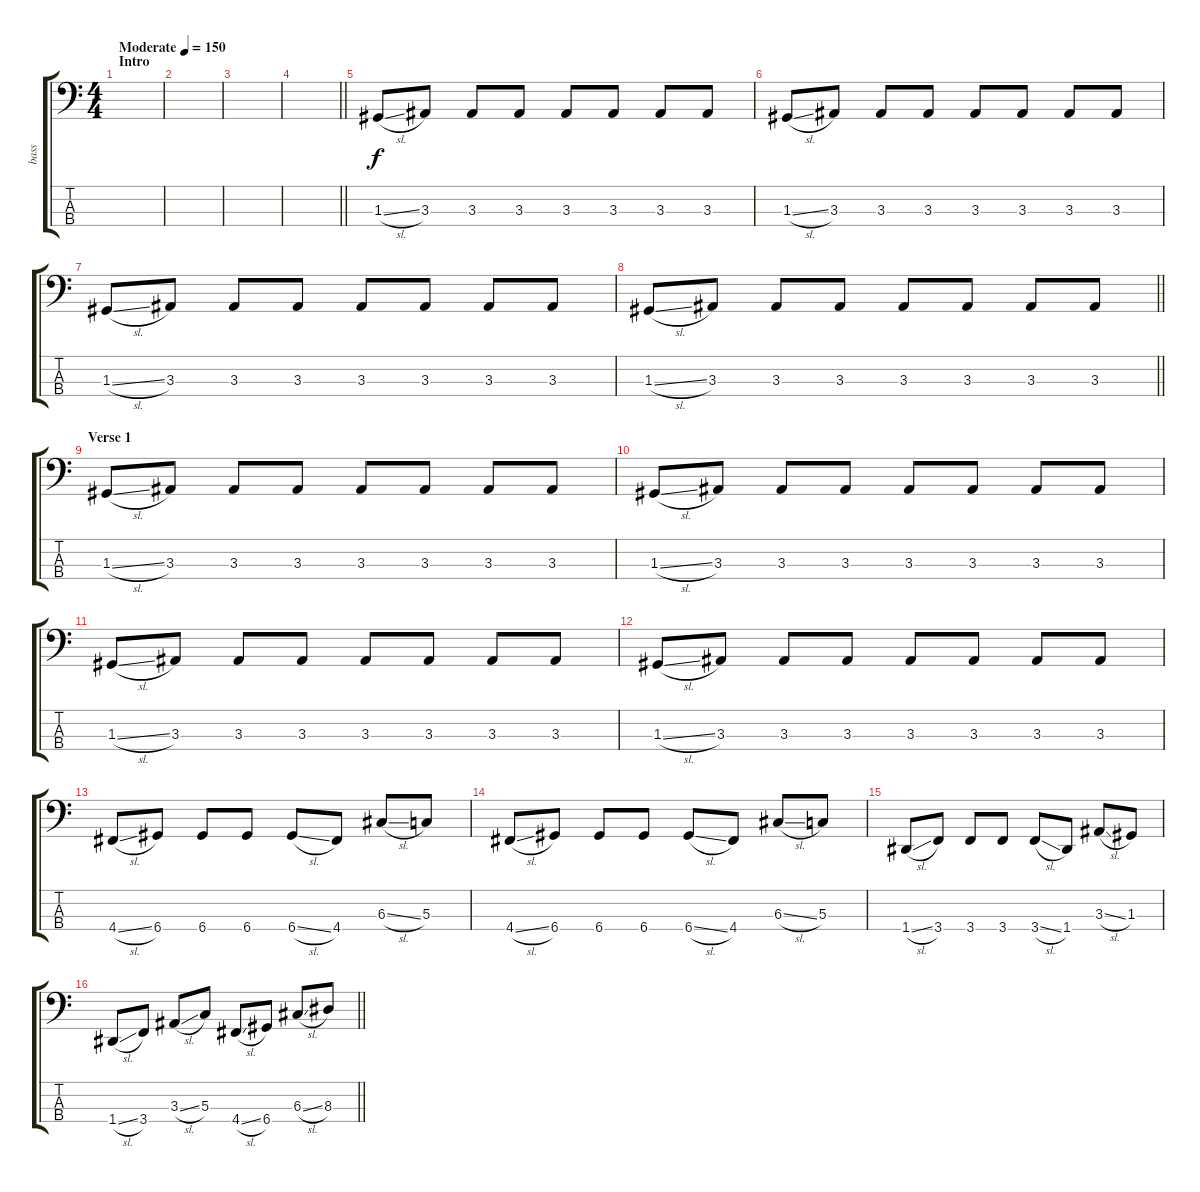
\track ("bass" "bass") {instrument electricbassfinger}
\staff {score tabs}
\tuning (F2 C2 G1 D1) {hide}
\ts (4 4)
\section ("" "Intro")
\tempo (150 "Moderate")
\clef f4
\ks c
|
|
|
\barLineRight lightlight
|
1.3{sl}.8 3.3.8 3.3.8 3.3.8 3.3.8 3.3.8 3.3.8 3.3.8 |
1.3{sl}.8 3.3.8 3.3.8 3.3.8 3.3.8 3.3.8 3.3.8 3.3.8 |
1.3{sl}.8 3.3.8 3.3.8 3.3.8 3.3.8 3.3.8 3.3.8 3.3.8 |
\barLineRight lightlight
1.3{sl}.8 3.3.8 3.3.8 3.3.8 3.3.8 3.3.8 3.3.8 3.3.8 |
\section ("" "Verse 1")
1.3{sl}.8 3.3.8 3.3.8 3.3.8 3.3.8 3.3.8 3.3.8 3.3.8 |
1.3{sl}.8 3.3.8 3.3.8 3.3.8 3.3.8 3.3.8 3.3.8 3.3.8 |
1.3{sl}.8 3.3.8 3.3.8 3.3.8 3.3.8 3.3.8 3.3.8 3.3.8 |
1.3{sl}.8 3.3.8 3.3.8 3.3.8 3.3.8 3.3.8 3.3.8 3.3.8 |
4.4{sl}.8 6.4.8 6.4.8 6.4.8 6.4{sl}.8 4.4.8 6.3{sl}.8 5.3.8 |
4.4{sl}.8 6.4.8 6.4.8 6.4.8 6.4{sl}.8 4.4.8 6.3{sl}.8 5.3.8 |
1.4{sl}.8 3.4.8 3.4.8 3.4.8 3.4{sl}.8 1.4.8 3.3{sl}.8 1.3.8 |
\barLineRight lightlight
1.4{sl}.8 3.4.8 3.3{sl}.8 5.3.8 4.4{sl}.8 6.4.8 6.3{sl}.8 8.3.8
